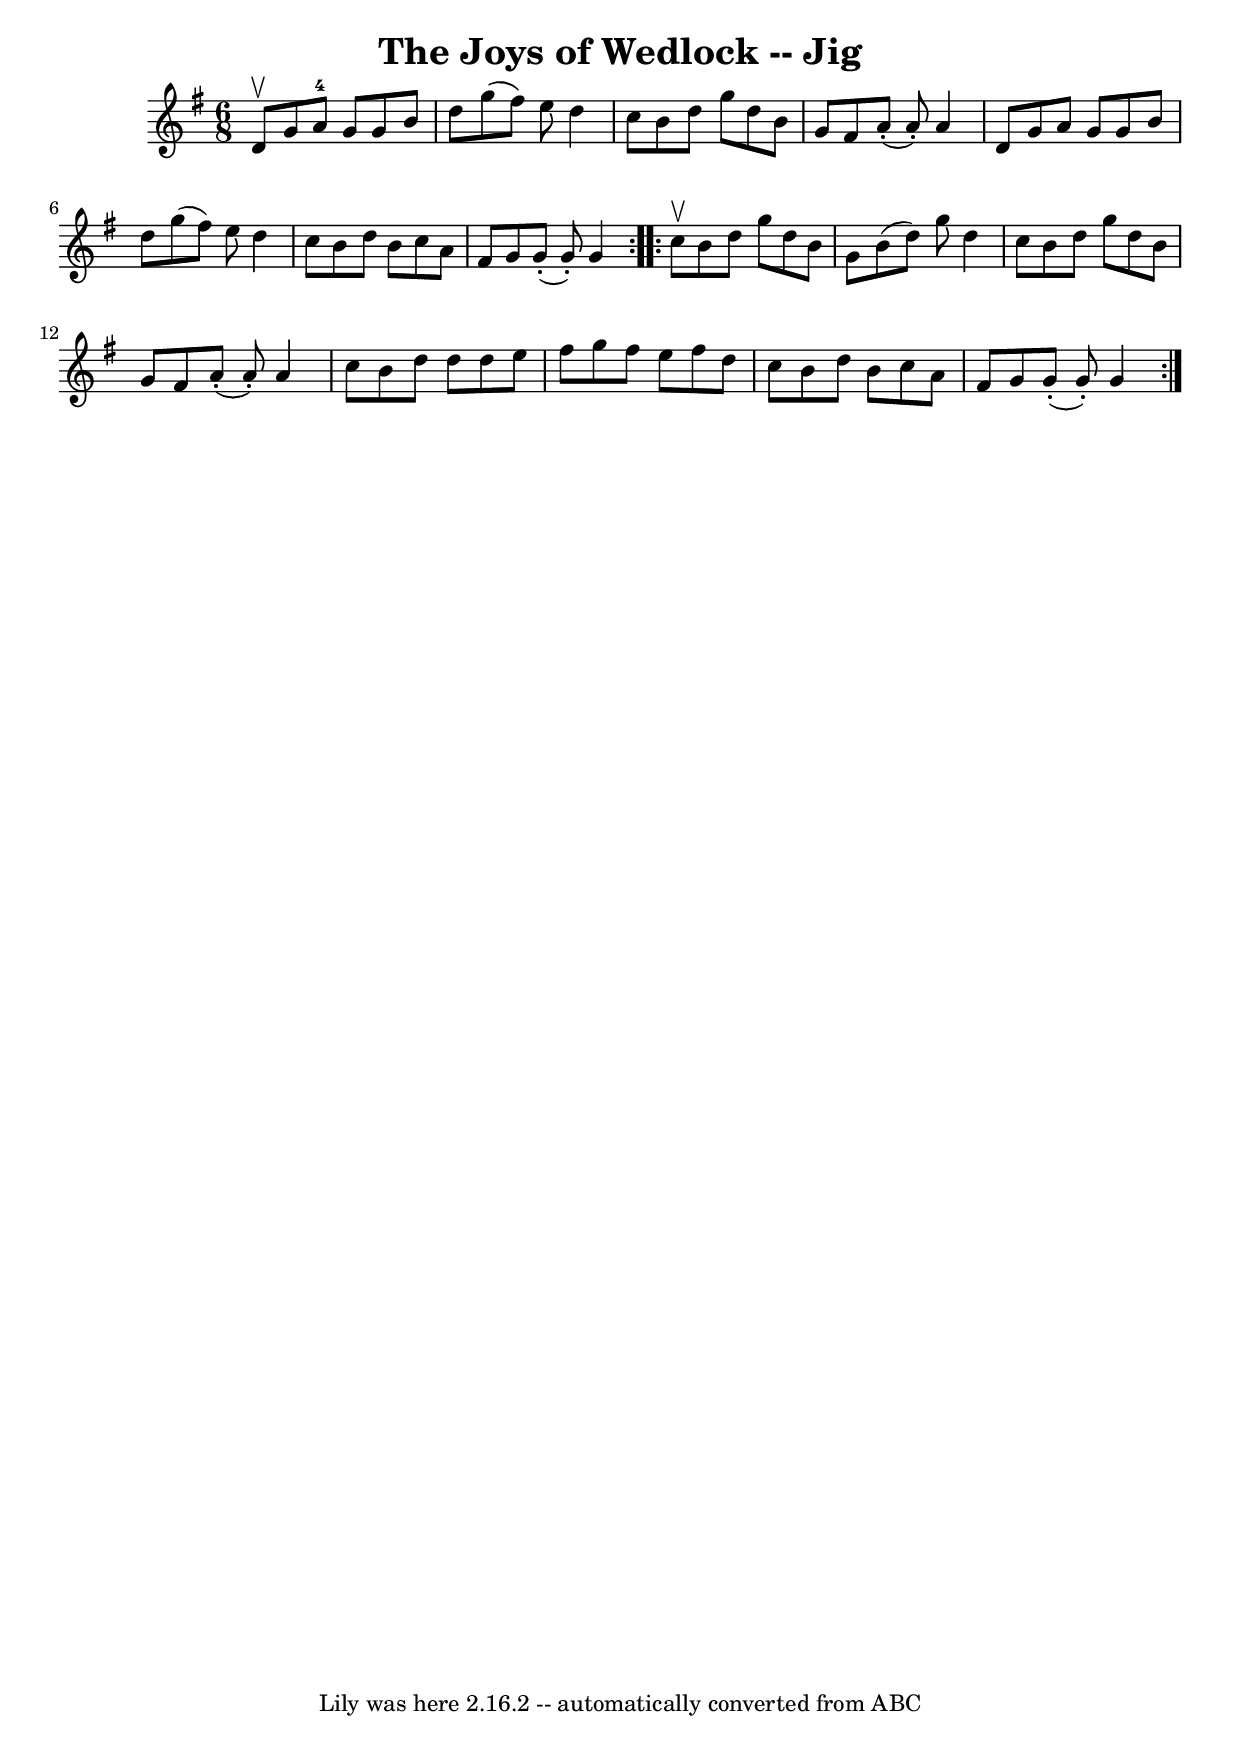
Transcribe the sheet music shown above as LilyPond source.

\version "2.16.2"
\include "Mammoth.ily"
\header {
  %% book = "Ryan's Mammoth Collection"
  crossRefNumber = "1"
  footnotes = "\\\\90 470"
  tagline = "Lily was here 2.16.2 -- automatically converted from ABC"
  title = "The Joys of Wedlock -- Jig"

}
voicedefault =  {



  \repeat volta 2 {

    \time 6/8 
    \key g \major d'8^\upbow |
    g'8 a'8-4 g'8 g'8 
    b'8 d''8    |
    g''8 (fis''8) e''8 d''4 c''8    
    |
    b'8 d''8 g''8 d''8 b'8 g'8    |
    fis'8      
    a'8 (-. a'8 -.) a'4 d'8    |
    g'8 a'8 g'8 g'8    
    b'8 d''8    |
    g''8 (fis''8) e''8 d''4 c''8    
    |
    b'8 d''8 b'8 c''8 a'8 fis'8    |
    g'8      
    g'8 (-. g'8 -.) g'4  
  }     
  \repeat volta 2 {
    c''8^\upbow |
    
    b'8 d''8 g''8 d''8 b'8 g'8    |
    b'8 (d''8) g''8 
    d''4 c''8    |
    b'8 d''8 g''8 d''8 b'8 g'8    
    |
    fis'8 a'8 (-. a'8 -.) a'4 c''8    |
    b'8    
    d''8 d''8 d''8 e''8 fis''8    |
    g''8 fis''8 e''8    
    fis''8 d''8 c''8    |
    b'8 d''8 b'8 c''8 a'8 fis'8 
    |
    g'8 g'8 (-. g'8 -.) g'4  
  }   

}

\score{
  <<

    \context Staff="default"
    {
      \voicedefault 
      
    }

  >>
  \layout {
    
  }
  \midi {
  }

}
